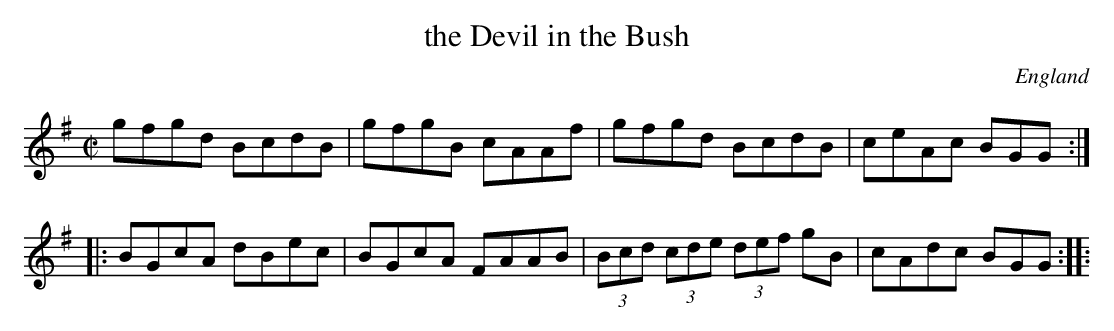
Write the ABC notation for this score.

X:1
T:the Devil in the Bush
L:1/8
M:C|
O:England
K:G
gfgd BcdB | gfgB cAAf | gfgd BcdB | ceAc BGG ::
BGcA dBec | BGcA FAAB | (3Bcd (3cde (3def gB | cAdc BGG ::
